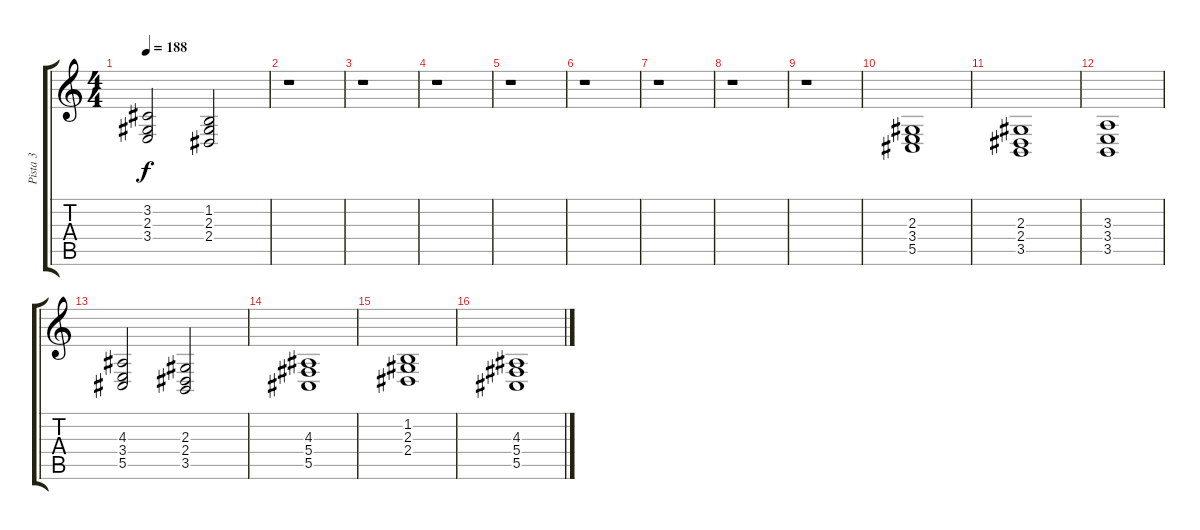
\track ("Pista 3" "Pista 3") {instrument reedorgan}
\staff {score tabs}
\tuning (Eb4 Bb3 Gb3 Db3 Ab2 Eb2) {hide}
\ts (4 4)
\tempo 188
\clef g2
\ks c
(3.2{t} 2.3{t} 3.4{t}).2{dy f} (1.2 2.3 2.4).2 |
r.1 |
r.1 |
r.1 |
r.1 |
r.1 |
r.1 |
r.1 |
r.1 |
(2.3 3.4 5.5).1 |
(2.3 2.4 3.5).1 |
(3.3 3.4 3.5).1 |
(4.3 3.4 5.5).2 (2.3 2.4 3.5).2 |
(4.3 5.4 5.5).1 |
(1.2 2.3 2.4).1 |
(4.3 5.4 5.5).1
